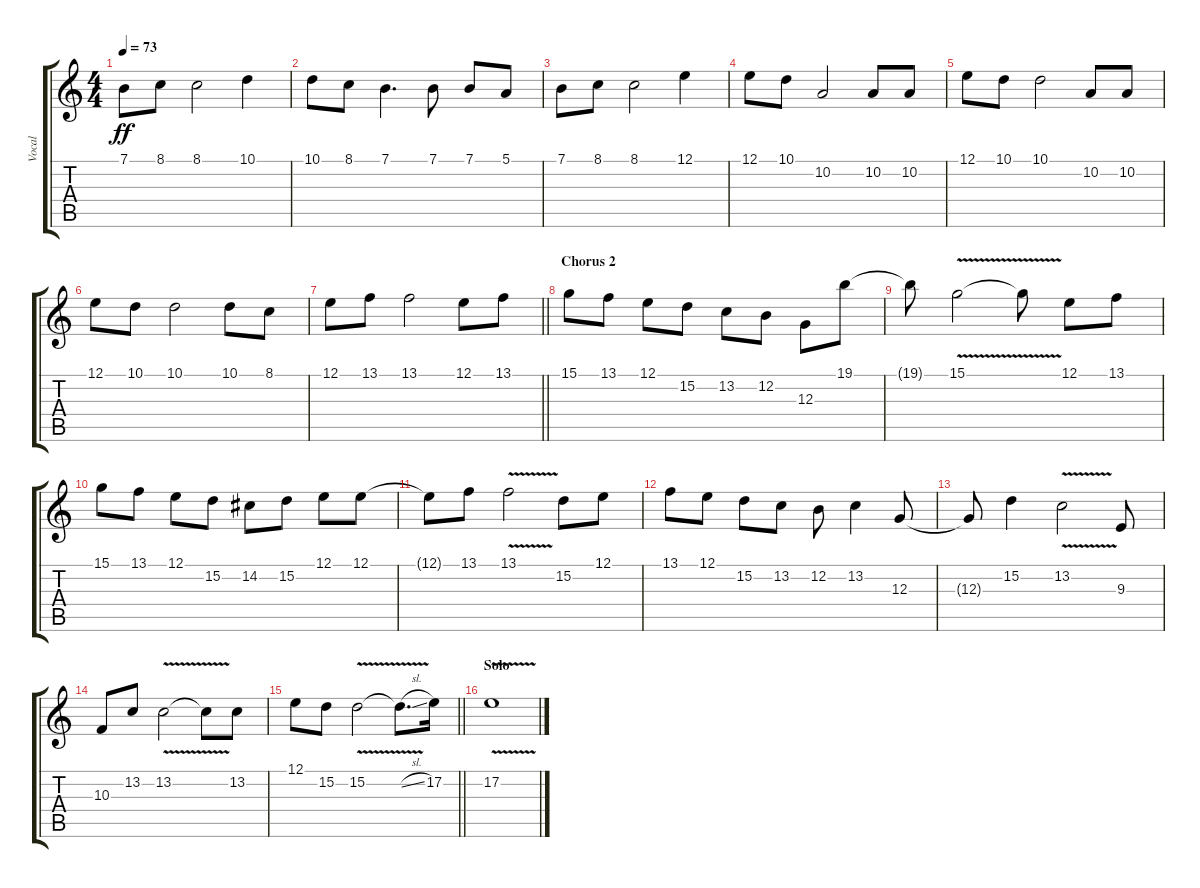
\track ("Vocal" "Vocal") {instrument oboe}
\staff {score tabs}
\tuning (E4 B3 G3 D3 A2 E2) {hide}
\ts (4 4)
\tempo 73
\clef g2
\ks c
7.1.8{dy ff} 8.1.8 8.1.2 10.1.4 |
10.1.8 8.1.8 7.1.4{d} 7.1.8 7.1.8 5.1.8 |
7.1.8 8.1.8 8.1.2 12.1.4 |
12.1.8 10.1.8 10.2.2 10.2.8 10.2.8 |
12.1.8 10.1.8 10.1.2 10.2.8 10.2.8 |
12.1.8 10.1.8 10.1.2 10.1.8 8.1.8 |
\barLineRight lightlight
12.1.8 13.1.8 13.1.2 12.1.8 13.1.8 |
\section ("" "Chorus 2")
15.1.8 13.1.8 12.1.8 15.2.8 13.2.8 12.2.8 12.3.8 19.1.8 |
19.1{t}.8 15.1{v}.2 15.1{t}.8 12.1.8 13.1.8 |
15.1.8 13.1.8 12.1.8 15.2.8 14.2.8 15.2.8 12.1.8 12.1.8 |
12.1{t}.8 13.1.8 13.1{v}.2 15.2.8 12.1.8 |
13.1.8 12.1.8 15.2.8 13.2.8 12.2.8 13.2.4 12.3.8 |
12.3{t}.8 15.2.4 13.2{v}.2 9.3.8 |
10.3.8 13.2.8 13.2{v}.2 13.2{t}.8 13.2.8 |
\barLineRight lightlight
12.1.8 15.2.8 15.2{v}.2 15.2{sl t}.8{d} 17.2.16 |
\section ("" "Solo")
17.2{v}.1
